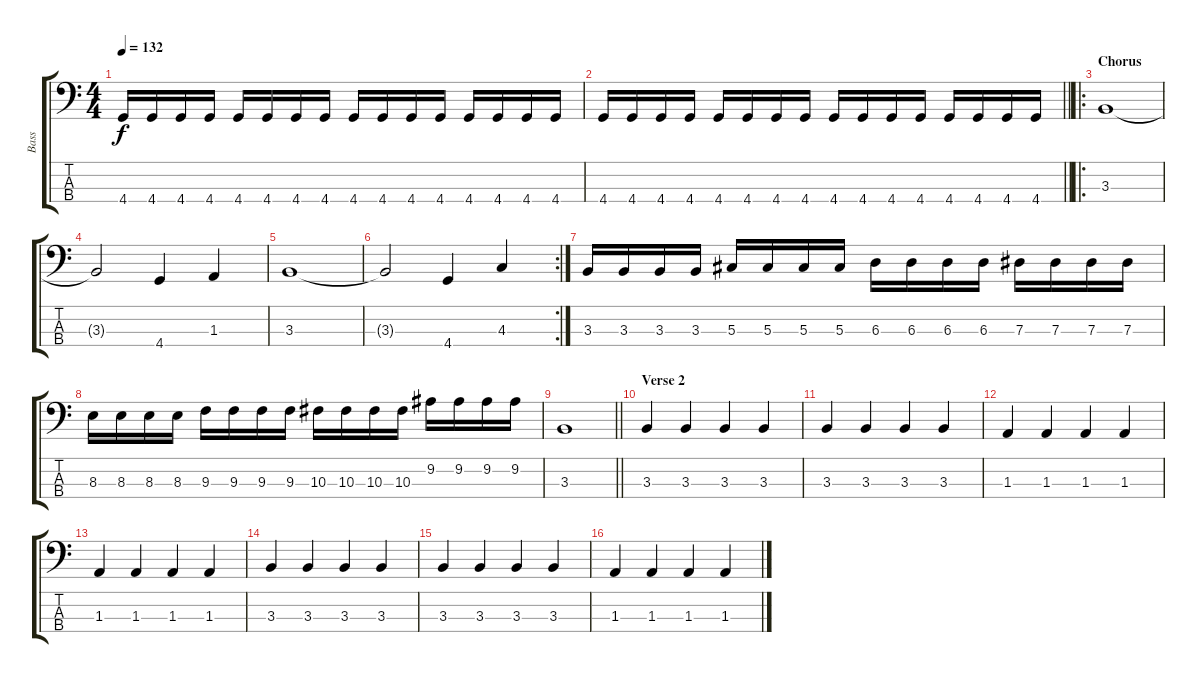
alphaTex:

\track ("Bass" "Bass") {instrument electricbasspick}
\staff {score tabs}
\tuning (Gb2 Db2 Ab1 Eb1) {hide}
\ts (4 4)
\tempo 132
\clef f4
\ks c
4.4.16{dy f} 4.4.16 4.4.16 4.4.16 4.4.16 4.4.16 4.4.16 4.4.16 4.4.16 4.4.16 4.4.16 4.4.16 4.4.16 4.4.16 4.4.16 4.4.16 |
\barLineRight lightlight
4.4.16 4.4.16 4.4.16 4.4.16 4.4.16 4.4.16 4.4.16 4.4.16 4.4.16 4.4.16 4.4.16 4.4.16 4.4.16 4.4.16 4.4.16 4.4.16 |
\ro
\section ("" "Chorus")
3.3.1 |
3.3{t}.2 4.4.4 1.3.4 |
3.3.1 |
\rc 2
3.3{t}.2 4.4.4 4.3.4 |
3.3.16 3.3.16 3.3.16 3.3.16 5.3.16 5.3.16 5.3.16 5.3.16 6.3.16 6.3.16 6.3.16 6.3.16 7.3.16 7.3.16 7.3.16 7.3.16 |
8.3.16 8.3.16 8.3.16 8.3.16 9.3.16 9.3.16 9.3.16 9.3.16 10.3.16 10.3.16 10.3.16 10.3.16 9.2.16 9.2.16 9.2.16 9.2.16 |
\barLineRight lightlight
3.3.1 |
\section ("" "Verse 2")
3.3.4 3.3.4 3.3.4 3.3.4 |
3.3.4 3.3.4 3.3.4 3.3.4 |
1.3.4 1.3.4 1.3.4 1.3.4 |
1.3.4 1.3.4 1.3.4 1.3.4 |
3.3.4 3.3.4 3.3.4 3.3.4 |
3.3.4 3.3.4 3.3.4 3.3.4 |
1.3.4 1.3.4 1.3.4 1.3.4
